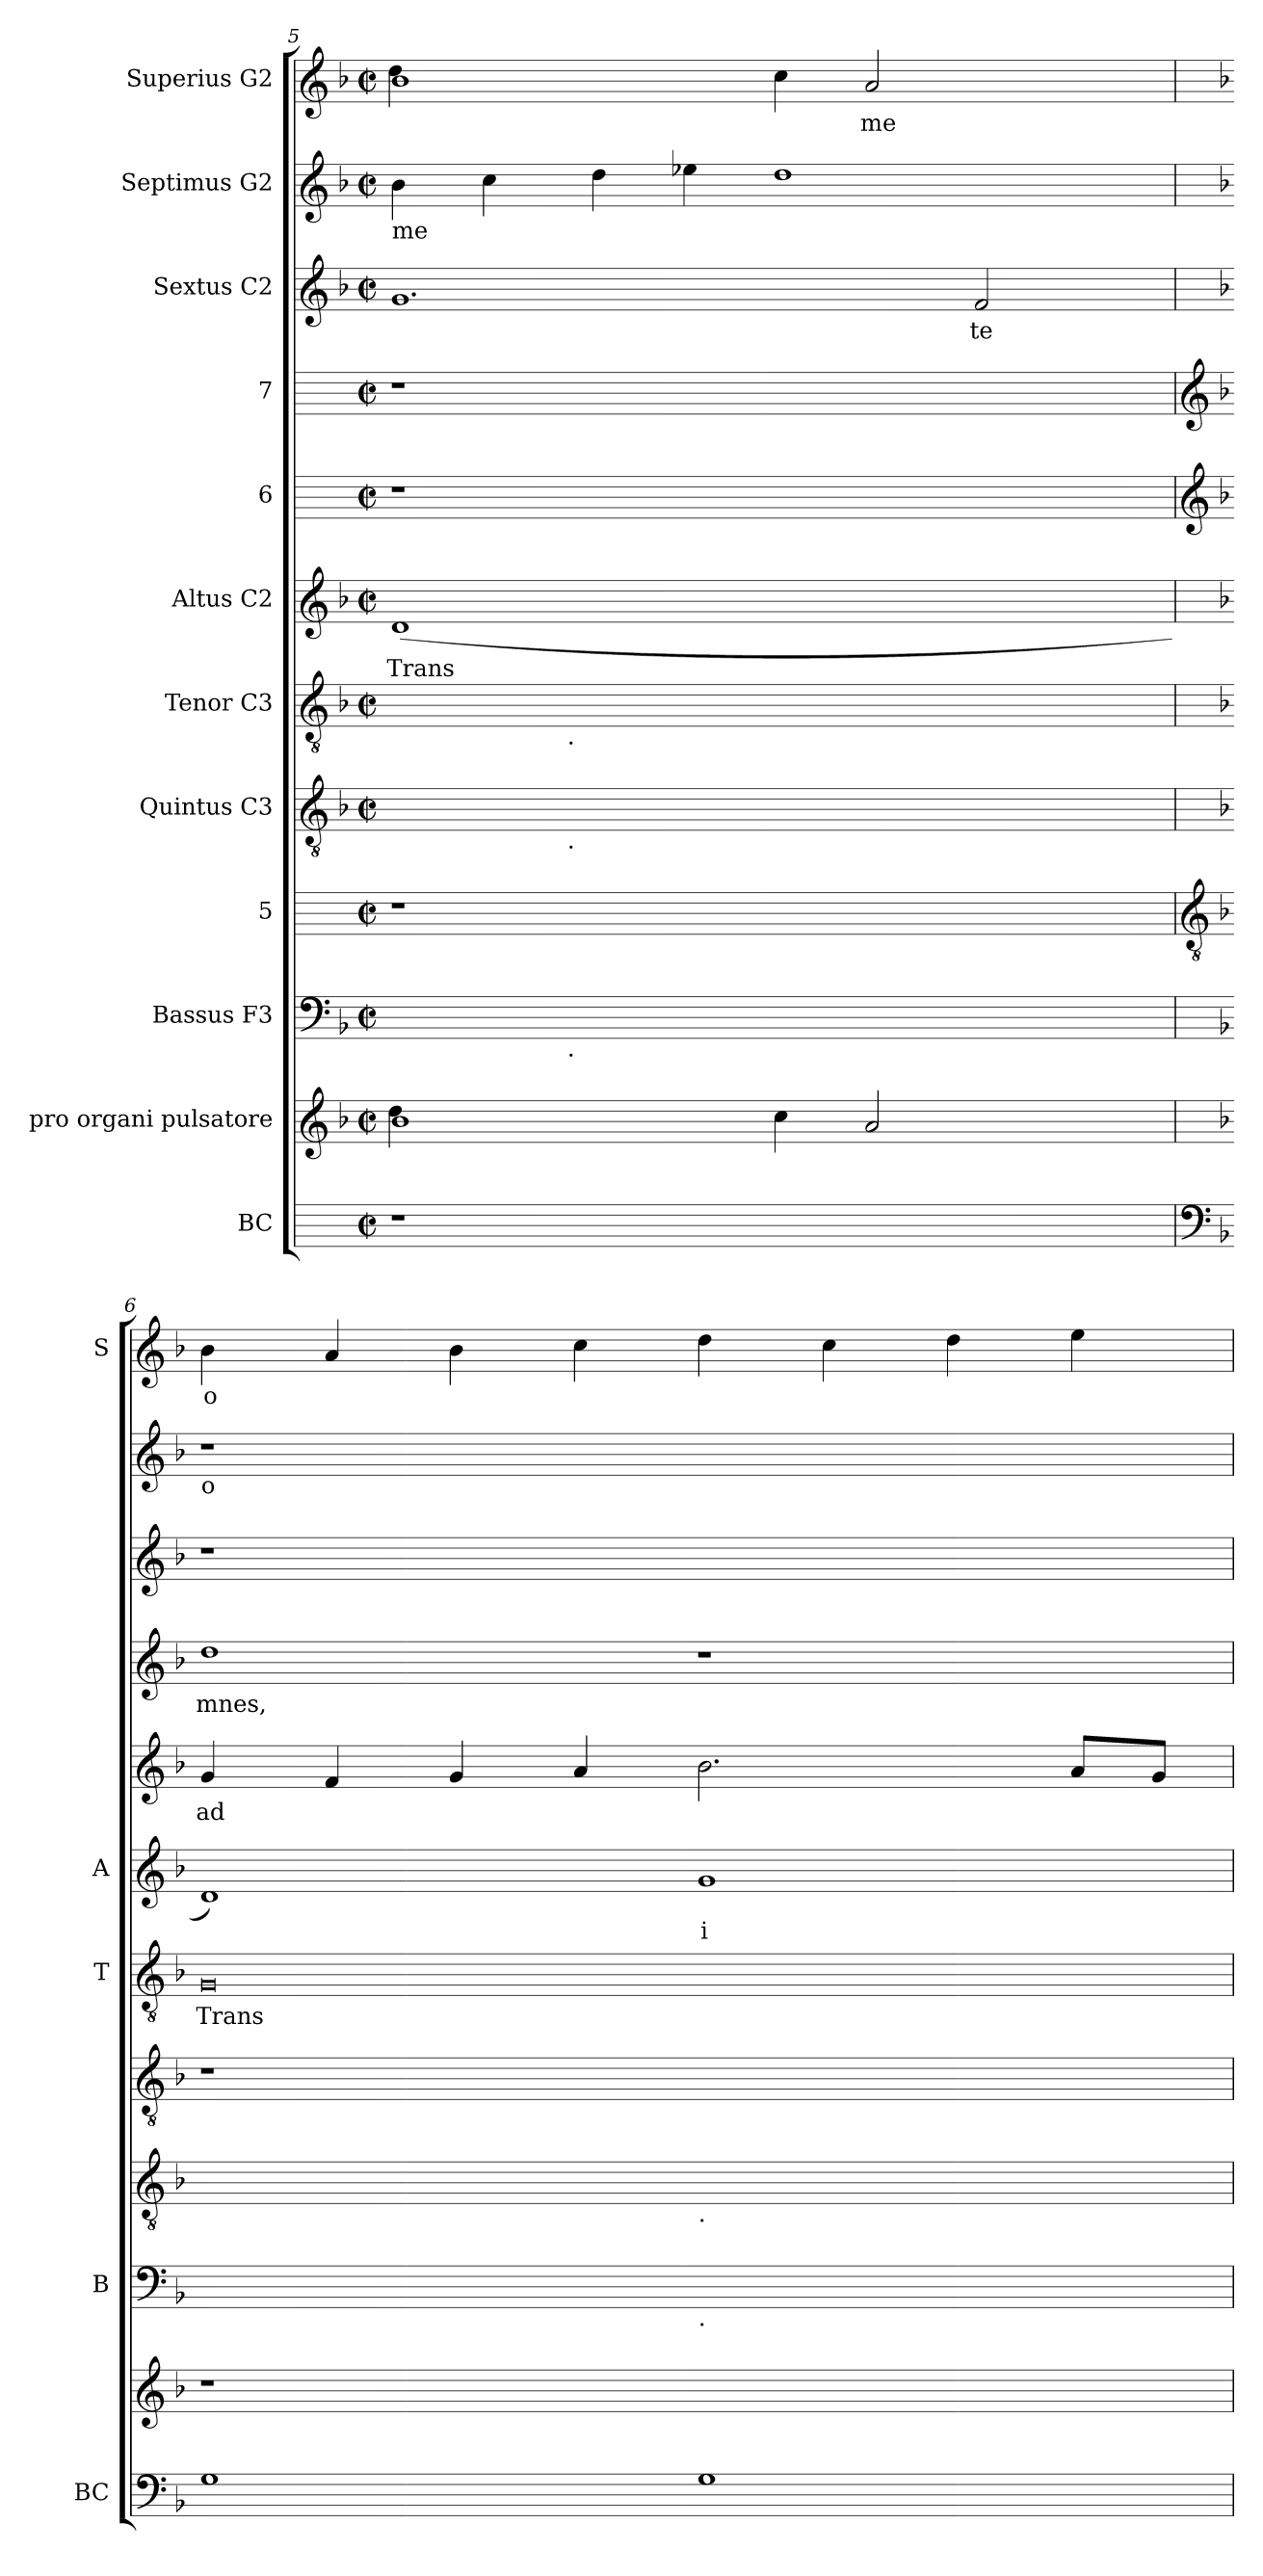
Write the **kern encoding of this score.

**kern	**text	**kern	**kern	**kern	**kern	**kern	**text	**kern	**text	**kern	**text	**kern	**text	**kern	**text	**kern	**kern	**text
*part12	*part12	*part11	*part10	*part9	*part8	*part7	*part7	*part6	*part6	*part5	*part5	*part4	*part4	*part3	*part3	*part2	*part1	*part1
*staff12	*staff12	*staff11	*staff10	*staff9	*staff8	*staff7	*staff7	*staff6	*staff6	*staff5	*staff5	*staff4	*staff4	*staff3	*staff3	*staff2	*staff1	*staff1
*I"BC	*	*I"pro organi  pulsatore	*I"Bassus  F3	*I"5	*I"Quintus  C3	*I"Tenor  C3	*	*I"Altus  C2	*	*I"6	*	*I"7	*	*I"Sextus  C2	*	*I"Septimus  G2	*I"Superius  G2	*
*I'BC	*	*	*I'B	*	*	*I'T	*	*I'A	*	*	*	*	*	*	*	*	*I'S	*
*	*	*clefG2	*clefF4	*	*clefGv2	*clefGv2	*	*clefG2	*	*	*	*	*	*clefG2	*	*clefG2	*clefG2	*
*k[]	*	*k[b-]	*k[b-]	*k[]	*k[b-]	*k[b-]	*	*k[b-]	*	*k[]	*	*k[]	*	*k[b-]	*	*k[b-]	*k[b-]	*
*C:	*	*F:	*F:	*C:	*F:	*F:	*	*F:	*	*C:	*	*C:	*	*F:	*	*F:	*F:	*
*M2/2	*	*M2/2	*M2/2	*M2/2	*M2/2	*M2/2	*	*M2/2	*	*M2/2	*	*M2/2	*	*M2/2	*	*M2/2	*M2/2	*
*met(c|)	*	*met(c|)	*met(c|)	*met(c|)	*met(c|)	*met(c|)	*	*met(c|)	*	*met(c|)	*	*met(c|)	*	*met(c|)	*	*met(c|)	*met(c|)	*
=5	=5	=5	=5	=5	=5	=5	=5	=5	=5	=5	=5	=5	=5	=5	=5	=5	=5	=5
*	*	*^	*	*	*	*	*	*	*	*	*	*	*	*	*	*	*	*
!	!	!	!	!	!	!	!	!	!	!	!	!	!	!	!	!	!LO:TX:b:t=me	!	!
!	!	!	!	!	!	!	!	!	!	!LO:LY:b:cj	!	!	!	!	!	!	!	!	!LO:LY:b:cj
*	*	*	*	*	*	*	*	*	*	*	*	*	*	*	*	*	*	*^	*
1r	.	1b-	4dd\	4...ryy	1r	4...ryy	4...ryy	.	(<1d	Trans-	1r	.	1r	.	1.g	.	4b-\	1b-	4dd\	.
.	.	.	4ryy	.	.	.	.	.	.	.	.	.	.	.	.	.	4cc\	.	4ryy	.
!	!	!	!	!	!	!	!LO:TX:b:t=.	!	!	!	!	!	!	!	!	!	!	!	!	!
!	!	!	!	!	!	!LO:TX:b:t=.	!	!	!	!	!	!	!	!	!	!	!	!	!	!
!	!	!	!	!LO:TX:b:t=.	!	!	!	!	!	!	!	!	!	!	!	!	!	!	!	!
.	.	.	.	1ryy	.	1ryy	1ryy	.	.	.	.	.	.	.	.	.	.	.	.	.
.	.	.	1.ryy	.	.	.	.	.	.	.	.	.	.	.	.	.	4dd\	.	1.ryy	.
.	.	.	.	.	.	.	.	.	.	.	.	.	.	.	.	.	4ee-X\	.	.	.
!	!	!	!	!	!	!	!	!	!	!	!	!	!	!	!	!	!	!	!	!LO:LY:b:cj
1ryy	.	4cc\	.	.	1ryy	.	.	.	1ryy	.	1ryy	.	1ryy	.	.	.	1dd	4cc\	.	.
!	!	!	!	!	!	!	!	!	!	!	!	!	!	!	!	!	!	!	!	!LO:LY:b:cj
.	.	2a/	.	.	.	.	.	.	.	.	.	.	.	.	.	.	.	2a/	.	me
.	.	.	.	2ryy	.	2ryy	2ryy	.	.	.	.	.	.	.	.	.	.	.	.	.
!	!	!	!	!	!	!	!	!	!	!	!	!	!	!	!	!LO:LY:b:cj	!	!	!	!
.	.	.	.	.	.	.	.	.	.	.	.	.	.	.	2f/	-te	.	.	.	.
.	.	4ryy	.	.	.	.	.	.	.	.	.	.	.	.	.	.	.	4ryy	.	.
.	.	.	.	32ryy	.	32ryy	32ryy	.	.	.	.	.	.	.	.	.	.	.	.	.
*	*	*v	*v	*	*	*	*	*	*	*	*	*	*	*	*	*	*	*v	*v	*
!!LO:PB:g=z
=6	=6	=6	=6	=6	=6	=6	=6	=6	=6	=6	=6	=6	=6	=6	=6	=6	=6	=6
*clefF4	*	*	*	*clefGv2	*	*	*	*	*	*clefG2	*	*clefG2	*	*	*	*	*	*
*k[b-]	*	*	*	*k[b-]	*	*	*	*	*	*k[b-]	*	*k[b-]	*	*	*	*	*	*
*F:	*	*	*	*F:	*	*	*	*	*	*F:	*	*F:	*	*	*	*	*	*
!	!	!	!	!	!	!	!	!	!	!	!	!	!	!	!	!LO:TX:b:t=o	!	!
!	!LO:LY:a:cj	!	!	!	!	!	!LO:LY:b:cj	!	!LO:LY:b:cj	!	!LO:LY:b:cj	!	!LO:LY:b:cj	!	!	!	!	!LO:LY:b:cj
1G	.	1r	1ryy	1ryy	1r	0G	Trans-	1d)	--	4g/	ad	1dd	mnes,	1r	.	1r	4b-\	o-
!	!	!	!	!	!	!	!	!	!	!	!LO:LY:b:cj	!	!	!	!	!	!	!LO:LY:b:cj
.	.	.	.	.	.	.	.	.	.	4f/	.	.	.	.	.	.	4a/	--
!	!	!	!	!	!	!	!	!	!	!	!LO:LY:b:cj	!	!	!	!	!	!	!LO:LY:b:cj
.	.	.	.	.	.	.	.	.	.	4g/	.	.	.	.	.	.	4b-\	--
!	!	!	!	!	!	!	!	!	!	!	!LO:LY:b:cj	!	!	!	!	!	!	!LO:LY:b:cj
.	.	.	.	.	.	.	.	.	.	4a/	.	.	.	.	.	.	4cc\	--
!	!	!	!	!LO:TX:b:t=.	!	!	!	!	!	!	!	!	!	!	!	!	!	!
!	!	!	!LO:TX:b:t=.	!	!	!	!	!	!	!	!	!	!	!	!	!	!	!
!	!LO:LY:a:cj	!	!	!	!	!	!	!	!LO:LY:b:cj	!	!LO:LY:b:cj	!	!	!	!	!	!	!LO:LY:b:cj
1G	.	1ryy	1ryy	1ryy	1ryy	.	.	1g	-i-	2.b-\	.	1r	.	1ryy	.	1ryy	4dd\	--
!	!	!	!	!	!	!	!	!	!	!	!	!	!	!	!	!	!	!LO:LY:b:cj
.	.	.	.	.	.	.	.	.	.	.	.	.	.	.	.	.	4cc\	--
!	!	!	!	!	!	!	!	!	!	!	!	!	!	!	!	!	!	!LO:LY:b:cj
.	.	.	.	.	.	.	.	.	.	.	.	.	.	.	.	.	4dd\	--
!	!	!	!	!	!	!	!	!	!	!	!LO:LY:b:cj	!	!	!	!	!	!	!LO:LY:b:cj
.	.	.	.	.	.	.	.	.	.	8a/L	.	.	.	.	.	.	4ee\	--
!	!	!	!	!	!	!	!	!	!	!	!LO:LY:b:cj	!	!	!	!	!	!	!
.	.	.	.	.	.	.	.	.	.	8g/J	.	.	.	.	.	.	.	.
=	=	=	=	=	=	=	=	=	=	=	=	=	=	=	=	=	=	=
*-	*-	*-	*-	*-	*-	*-	*-	*-	*-	*-	*-	*-	*-	*-	*-	*-	*-	*-
